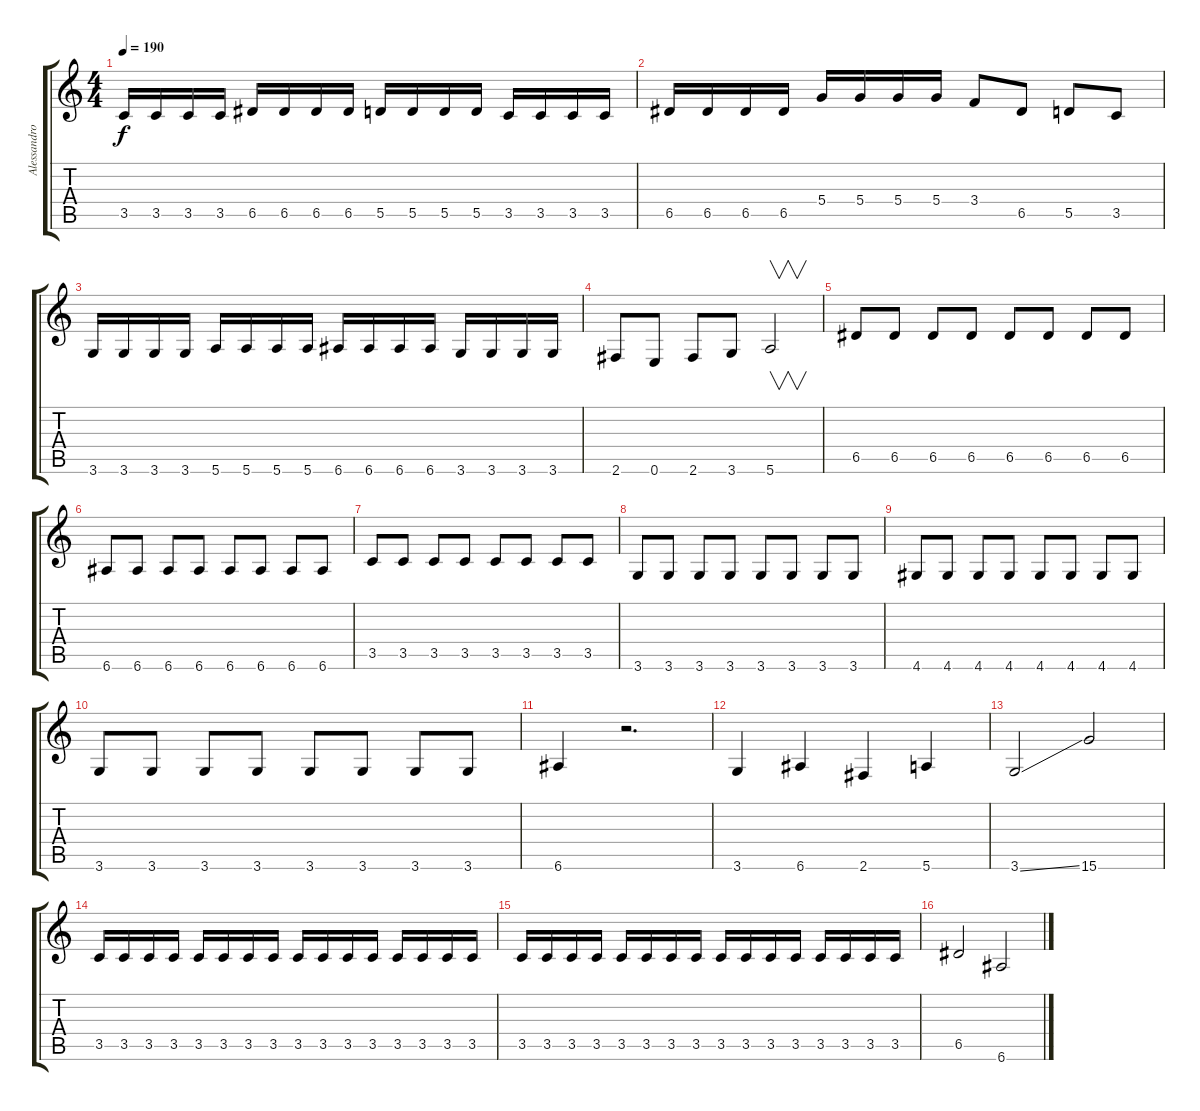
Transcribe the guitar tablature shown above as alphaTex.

\track ("Alessandro Lotta" "Alessandro") {instrument electricbassfinger}
\staff {score tabs}
\tuning (E4 B3 G3 D3 A2 E2) {hide}
\ts (4 4)
\tempo 190
\clef g2
\ks c
3.5.16{dy f} 3.5.16 3.5.16 3.5.16 6.5.16 6.5.16 6.5.16 6.5.16 5.5.16 5.5.16 5.5.16 5.5.16 3.5.16 3.5.16 3.5.16 3.5.16 |
6.5.16 6.5.16 6.5.16 6.5.16 5.4.16 5.4.16 5.4.16 5.4.16 3.4.8 6.5.8 5.5.8 3.5.8 |
3.6.16 3.6.16 3.6.16 3.6.16 5.6.16 5.6.16 5.6.16 5.6.16 6.6.16 6.6.16 6.6.16 6.6.16 3.6.16 3.6.16 3.6.16 3.6.16 |
2.6.8 0.6.8 2.6.8 3.6.8 5.6.2{v} |
6.5.8 6.5.8 6.5.8 6.5.8 6.5.8 6.5.8 6.5.8 6.5.8 |
6.6.8 6.6.8 6.6.8 6.6.8 6.6.8 6.6.8 6.6.8 6.6.8 |
3.5.8 3.5.8 3.5.8 3.5.8 3.5.8 3.5.8 3.5.8 3.5.8 |
3.6.8 3.6.8 3.6.8 3.6.8 3.6.8 3.6.8 3.6.8 3.6.8 |
4.6.8 4.6.8 4.6.8 4.6.8 4.6.8 4.6.8 4.6.8 4.6.8 |
3.6.8 3.6.8 3.6.8 3.6.8 3.6.8 3.6.8 3.6.8 3.6.8 |
6.6.4 r.2{d} |
3.6.4 6.6.4 2.6.4 5.6.4 |
3.6{ss}.2 15.6.2 |
3.5.16 3.5.16 3.5.16 3.5.16 3.5.16 3.5.16 3.5.16 3.5.16 3.5.16 3.5.16 3.5.16 3.5.16 3.5.16 3.5.16 3.5.16 3.5.16 |
3.5.16 3.5.16 3.5.16 3.5.16 3.5.16 3.5.16 3.5.16 3.5.16 3.5.16 3.5.16 3.5.16 3.5.16 3.5.16 3.5.16 3.5.16 3.5.16 |
6.5.2 6.6.2
